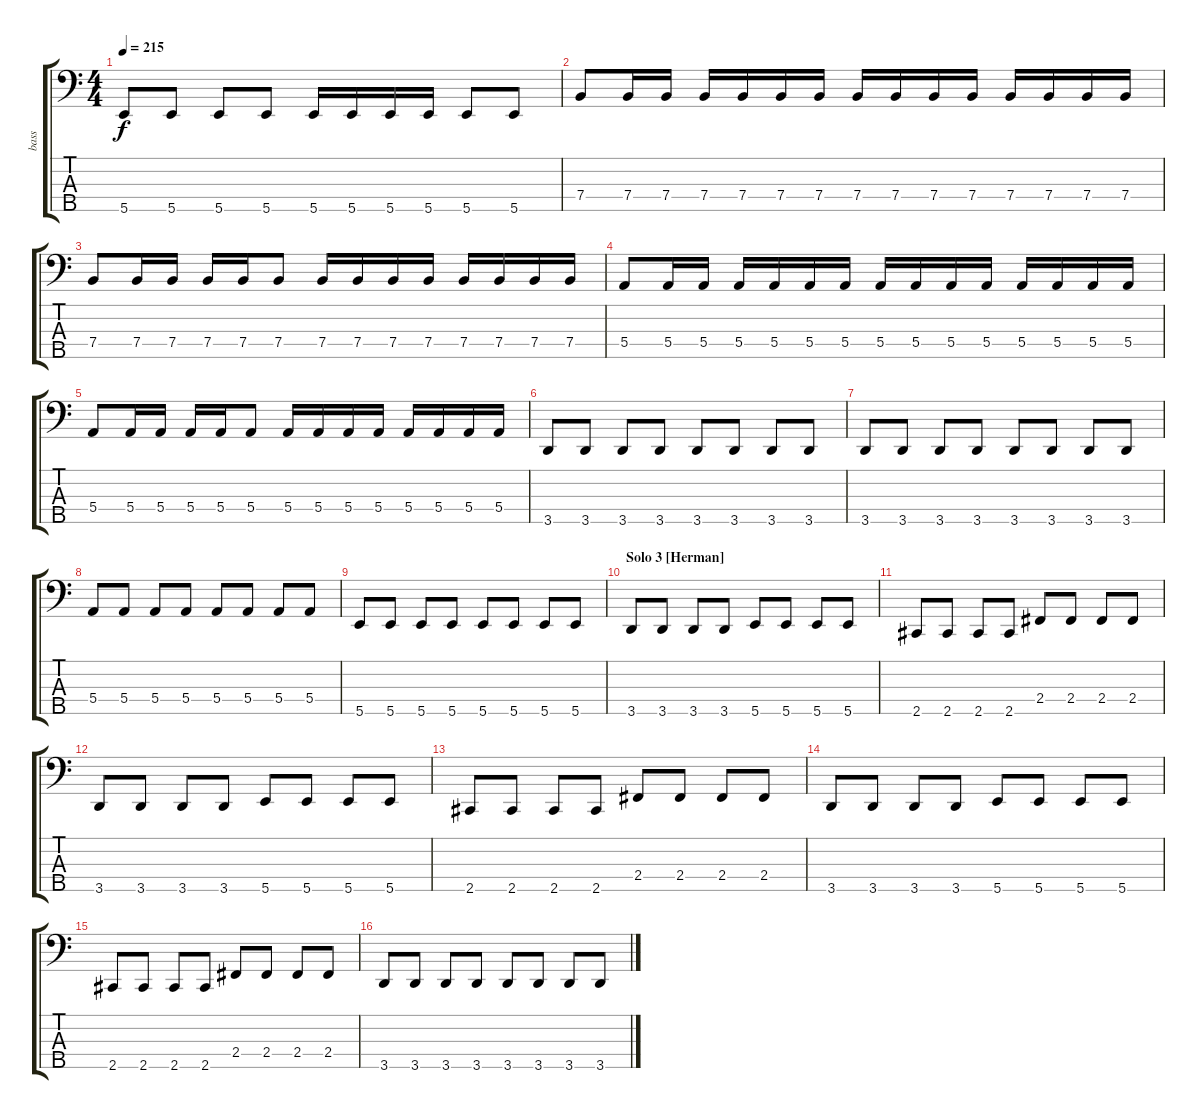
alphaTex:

\track ("bass" "bass") {instrument electricbassfinger}
\staff {score tabs}
\tuning (G2 D2 A1 E1 B0) {hide}
\ts (4 4)
\tempo 215
\clef f4
\ks c
5.5.8{dy f} 5.5.8 5.5.8 5.5.8 5.5.16 5.5.16 5.5.16 5.5.16 5.5.8 5.5.8 |
7.4.8 7.4.16 7.4.16 7.4.16 7.4.16 7.4.16 7.4.16 7.4.16 7.4.16 7.4.16 7.4.16 7.4.16 7.4.16 7.4.16 7.4.16 |
7.4.8 7.4.16 7.4.16 7.4.16 7.4.16 7.4.8 7.4.16 7.4.16 7.4.16 7.4.16 7.4.16 7.4.16 7.4.16 7.4.16 |
5.4.8 5.4.16 5.4.16 5.4.16 5.4.16 5.4.16 5.4.16 5.4.16 5.4.16 5.4.16 5.4.16 5.4.16 5.4.16 5.4.16 5.4.16 |
5.4.8 5.4.16 5.4.16 5.4.16 5.4.16 5.4.8 5.4.16 5.4.16 5.4.16 5.4.16 5.4.16 5.4.16 5.4.16 5.4.16 |
3.5.8 3.5.8 3.5.8 3.5.8 3.5.8 3.5.8 3.5.8 3.5.8 |
3.5.8 3.5.8 3.5.8 3.5.8 3.5.8 3.5.8 3.5.8 3.5.8 |
5.4.8 5.4.8 5.4.8 5.4.8 5.4.8 5.4.8 5.4.8 5.4.8 |
5.5.8 5.5.8 5.5.8 5.5.8 5.5.8 5.5.8 5.5.8 5.5.8 |
\section ("" "Solo 3 [Herman]")
3.5.8 3.5.8 3.5.8 3.5.8 5.5.8 5.5.8 5.5.8 5.5.8 |
2.5.8 2.5.8 2.5.8 2.5.8 2.4.8 2.4.8 2.4.8 2.4.8 |
3.5.8 3.5.8 3.5.8 3.5.8 5.5.8 5.5.8 5.5.8 5.5.8 |
2.5.8 2.5.8 2.5.8 2.5.8 2.4.8 2.4.8 2.4.8 2.4.8 |
3.5.8 3.5.8 3.5.8 3.5.8 5.5.8 5.5.8 5.5.8 5.5.8 |
2.5.8 2.5.8 2.5.8 2.5.8 2.4.8 2.4.8 2.4.8 2.4.8 |
3.5.8 3.5.8 3.5.8 3.5.8 3.5.8 3.5.8 3.5.8 3.5.8
